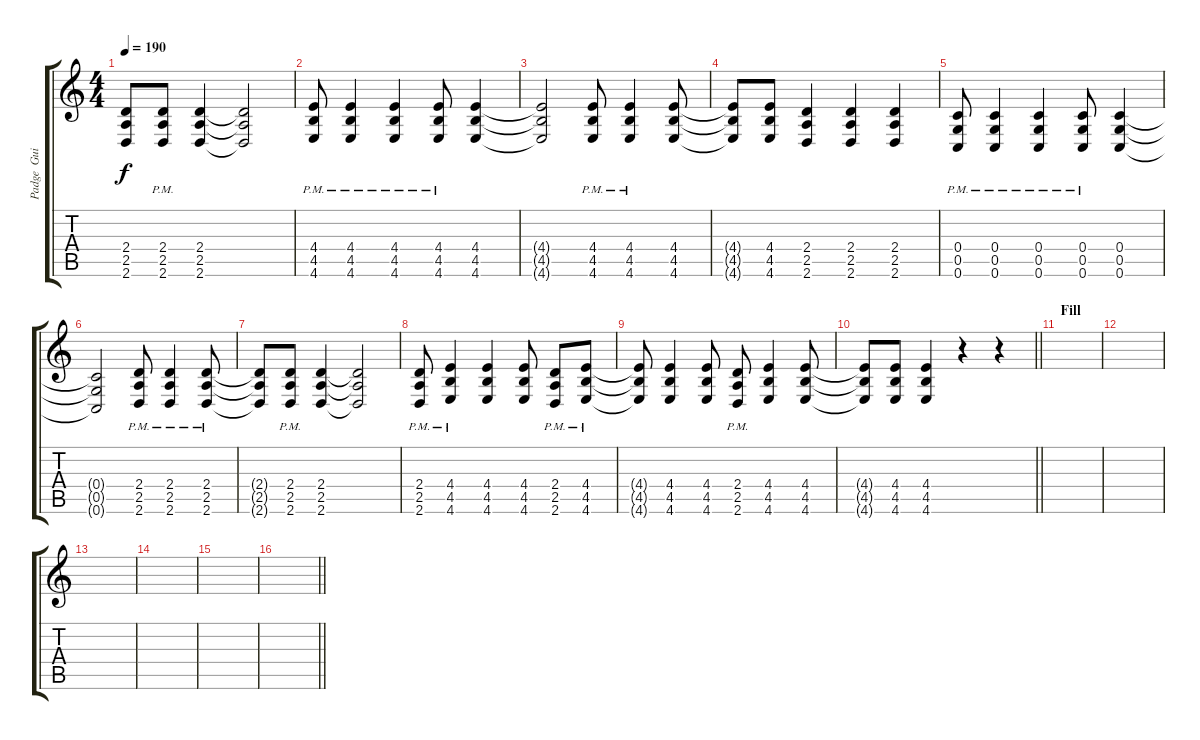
\track ("Padge  Guitar" "Padge  Gui") {instrument distortionguitar}
\staff {score tabs}
\tuning (D4 A3 F3 C3 G2 C2) {hide}
\ts (4 4)
\tempo 190
\clef g2
\ks c
(2.4{t} 2.5{t} 2.6{t}).8{dy f} (2.4{pm} 2.5{pm} 2.6{pm}).8 (2.4 2.5 2.6).4 (2.4{t} 2.5{t} 2.6{t}).2 |
(4.4{pm} 4.5{pm} 4.6{pm}).8 (4.4{pm} 4.5{pm} 4.6{pm}).4 (4.4{pm} 4.5{pm} 4.6{pm}).4 (4.4{pm} 4.5{pm} 4.6{pm}).8 (4.4 4.5 4.6).4 |
(4.4{t} 4.5{t} 4.6{t}).2 (4.4{pm} 4.5{pm} 4.6{pm}).8 (4.4{pm} 4.5{pm} 4.6{pm}).4 (4.4 4.5 4.6).8 |
(4.4{t} 4.5{t} 4.6{t}).8 (4.4 4.5 4.6).8 (2.4 2.5 2.6).4 (2.4 2.5 2.6).4 (2.4 2.5 2.6).4 |
(0.4{pm} 0.5{pm} 0.6{pm}).8 (0.4{pm} 0.5{pm} 0.6{pm}).4 (0.4{pm} 0.5{pm} 0.6{pm}).4 (0.4{pm} 0.5{pm} 0.6{pm}).8 (0.4 0.5 0.6).4 |
(0.4{t} 0.5{t} 0.6{t}).2 (2.4{pm} 2.5{pm} 2.6{pm}).8 (2.4{pm} 2.5{pm} 2.6{pm}).4 (2.4{pm} 2.5{pm} 2.6{pm}).8 |
(2.4{t} 2.5{t} 2.6{t}).8 (2.4{pm} 2.5{pm} 2.6{pm}).8 (2.4 2.5 2.6).4 (2.4{t} 2.5{t} 2.6{t}).2 |
(2.4{pm} 2.5{pm} 2.6{pm}).8 (4.4{pm} 4.5{pm} 4.6{pm}).4 (4.4 4.5 4.6).4 (4.4 4.5 4.6).8 (2.4{pm} 2.5{pm} 2.6{pm}).8 (4.4{pm} 4.5{pm} 4.6{pm}).8 |
(4.4{t} 4.5{t} 4.6{t}).8 (4.4 4.5 4.6).4 (4.4 4.5 4.6).8 (2.4{pm} 2.5{pm} 2.6{pm}).8 (4.4 4.5 4.6).4 (4.4 4.5 4.6).8 |
\barLineRight lightlight
(4.4{t} 4.5{t} 4.6{t}).8 (4.4 4.5 4.6).8 (4.4 4.5 4.6).4 r.4 r.4 |
\section ("" "Fill")
|
|
|
|
|
\barLineRight lightlight
